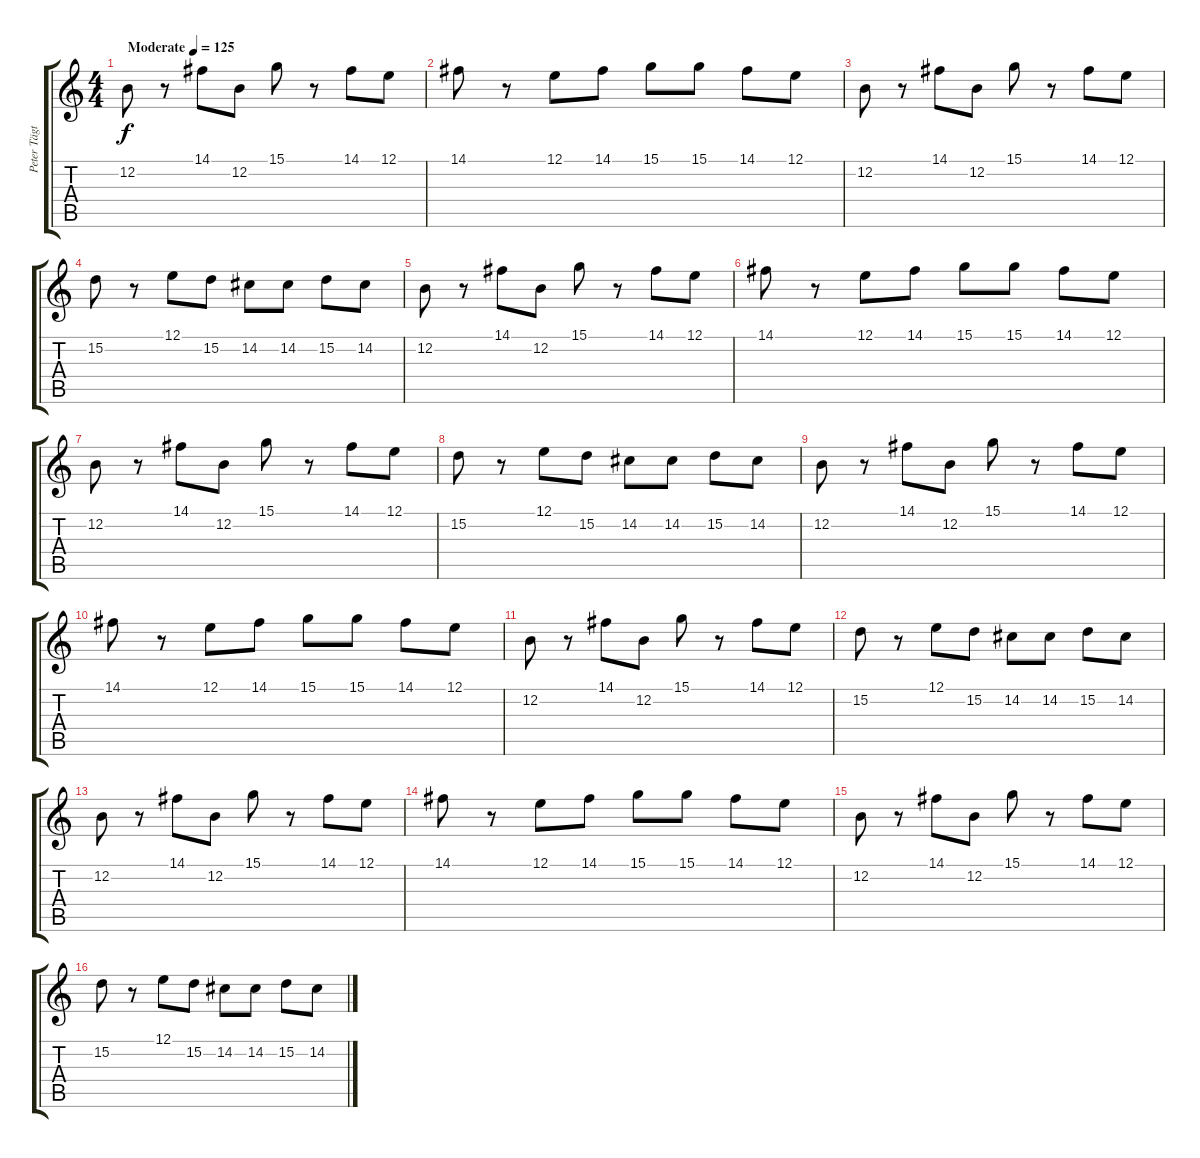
\track ("Peter Tägtgren" "Peter Tägt") {instrument lead1square}
\staff {score tabs}
\tuning (E4 B3 G3 D3 A2 E2) {hide}
\ts (4 4)
\tempo (125 "Moderate")
\clef g2
\ks c
12.2.8{dy f instrument lead1square} r.8 14.1.8 12.2.8 15.1.8 r.8 14.1.8 12.1.8 |
14.1.8 r.8 12.1.8 14.1.8 15.1.8 15.1.8 14.1.8 12.1.8 |
12.2.8 r.8 14.1.8 12.2.8 15.1.8 r.8 14.1.8 12.1.8 |
15.2.8 r.8 12.1.8 15.2.8 14.2.8 14.2.8 15.2.8 14.2.8 |
12.2.8 r.8 14.1.8 12.2.8 15.1.8 r.8 14.1.8 12.1.8 |
14.1.8 r.8 12.1.8 14.1.8 15.1.8 15.1.8 14.1.8 12.1.8 |
12.2.8 r.8 14.1.8 12.2.8 15.1.8 r.8 14.1.8 12.1.8 |
15.2.8 r.8 12.1.8 15.2.8 14.2.8 14.2.8 15.2.8 14.2.8 |
12.2.8 r.8 14.1.8 12.2.8 15.1.8 r.8 14.1.8 12.1.8 |
14.1.8 r.8 12.1.8 14.1.8 15.1.8 15.1.8 14.1.8 12.1.8 |
12.2.8 r.8 14.1.8 12.2.8 15.1.8 r.8 14.1.8 12.1.8 |
15.2.8 r.8 12.1.8 15.2.8 14.2.8 14.2.8 15.2.8 14.2.8 |
12.2.8 r.8 14.1.8 12.2.8 15.1.8 r.8 14.1.8 12.1.8 |
14.1.8 r.8 12.1.8 14.1.8 15.1.8 15.1.8 14.1.8 12.1.8 |
12.2.8 r.8 14.1.8 12.2.8 15.1.8 r.8 14.1.8 12.1.8 |
15.2.8 r.8 12.1.8 15.2.8 14.2.8 14.2.8 15.2.8 14.2.8
